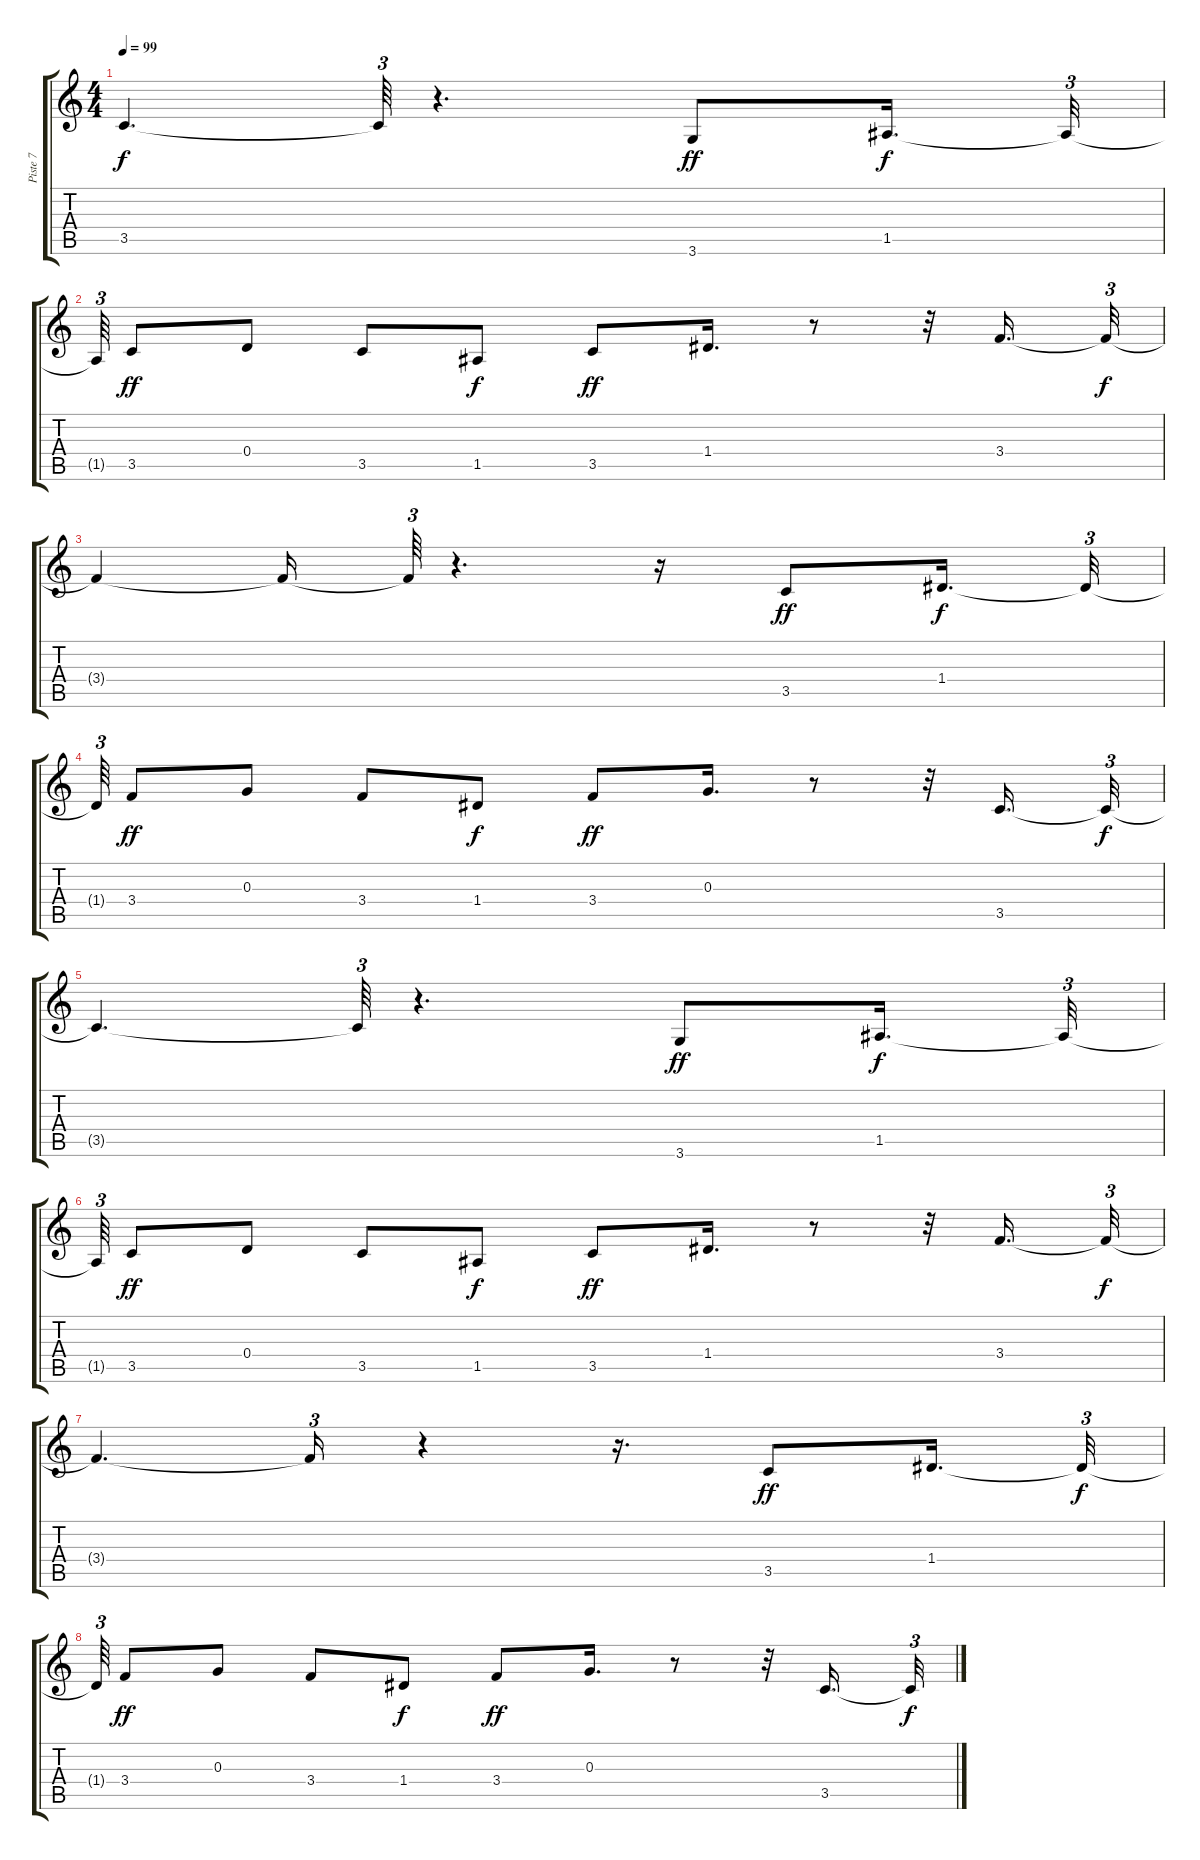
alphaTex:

\track ("Piste 7" "Piste 7") {instrument electricguitarmuted}
\staff {score tabs}
\tuning (E4 B3 G3 D3 A2 E2) {hide}
\ts (4 4)
\tempo 99
\clef g2
\ks c
3.5{t}.4{d dy f} 3.5{t}.64{tu (3 2)} r.4{d} 3.6.8{dy ff} 1.5.16{d dy f} 1.5{t}.32{tu (3 2)} |
1.5{t}.64{tu (3 2)} 3.5.8{dy ff} 0.4.8 3.5.8 1.5.8{dy f} 3.5.8{dy ff} 1.4.16{d} r.8 r.32 3.4.16{d} 3.4{t}.32{tu (3 2) dy f} |
3.4{t}.4 3.4{t}.16 3.4{t}.64{tu (3 2)} r.4{d} r.16 3.5.8{dy ff} 1.4.16{d dy f} 1.4{t}.32{tu (3 2)} |
1.4{t}.64{tu (3 2)} 3.4.8{dy ff} 0.3.8 3.4.8 1.4.8{dy f} 3.4.8{dy ff} 0.3.16{d} r.8 r.32 3.5.16{d} 3.5{t}.32{tu (3 2) dy f} |
3.5{t}.4{d} 3.5{t}.64{tu (3 2)} r.4{d} 3.6.8{dy ff} 1.5.16{d dy f} 1.5{t}.32{tu (3 2)} |
1.5{t}.64{tu (3 2)} 3.5.8{dy ff} 0.4.8 3.5.8 1.5.8{dy f} 3.5.8{dy ff} 1.4.16{d} r.8 r.32 3.4.16{d} 3.4{t}.32{tu (3 2) dy f} |
3.4{t}.4{d} 3.4{t}.16{tu (3 2)} r.4 r.16{d} 3.5.8{dy ff} 1.4.16{d} 1.4{t}.32{tu (3 2) dy f} |
1.4{t}.64{tu (3 2)} 3.4.8{dy ff} 0.3.8 3.4.8 1.4.8{dy f} 3.4.8{dy ff} 0.3.16{d} r.8 r.32 3.5.16{d} 3.5{t}.32{tu (3 2) dy f}
